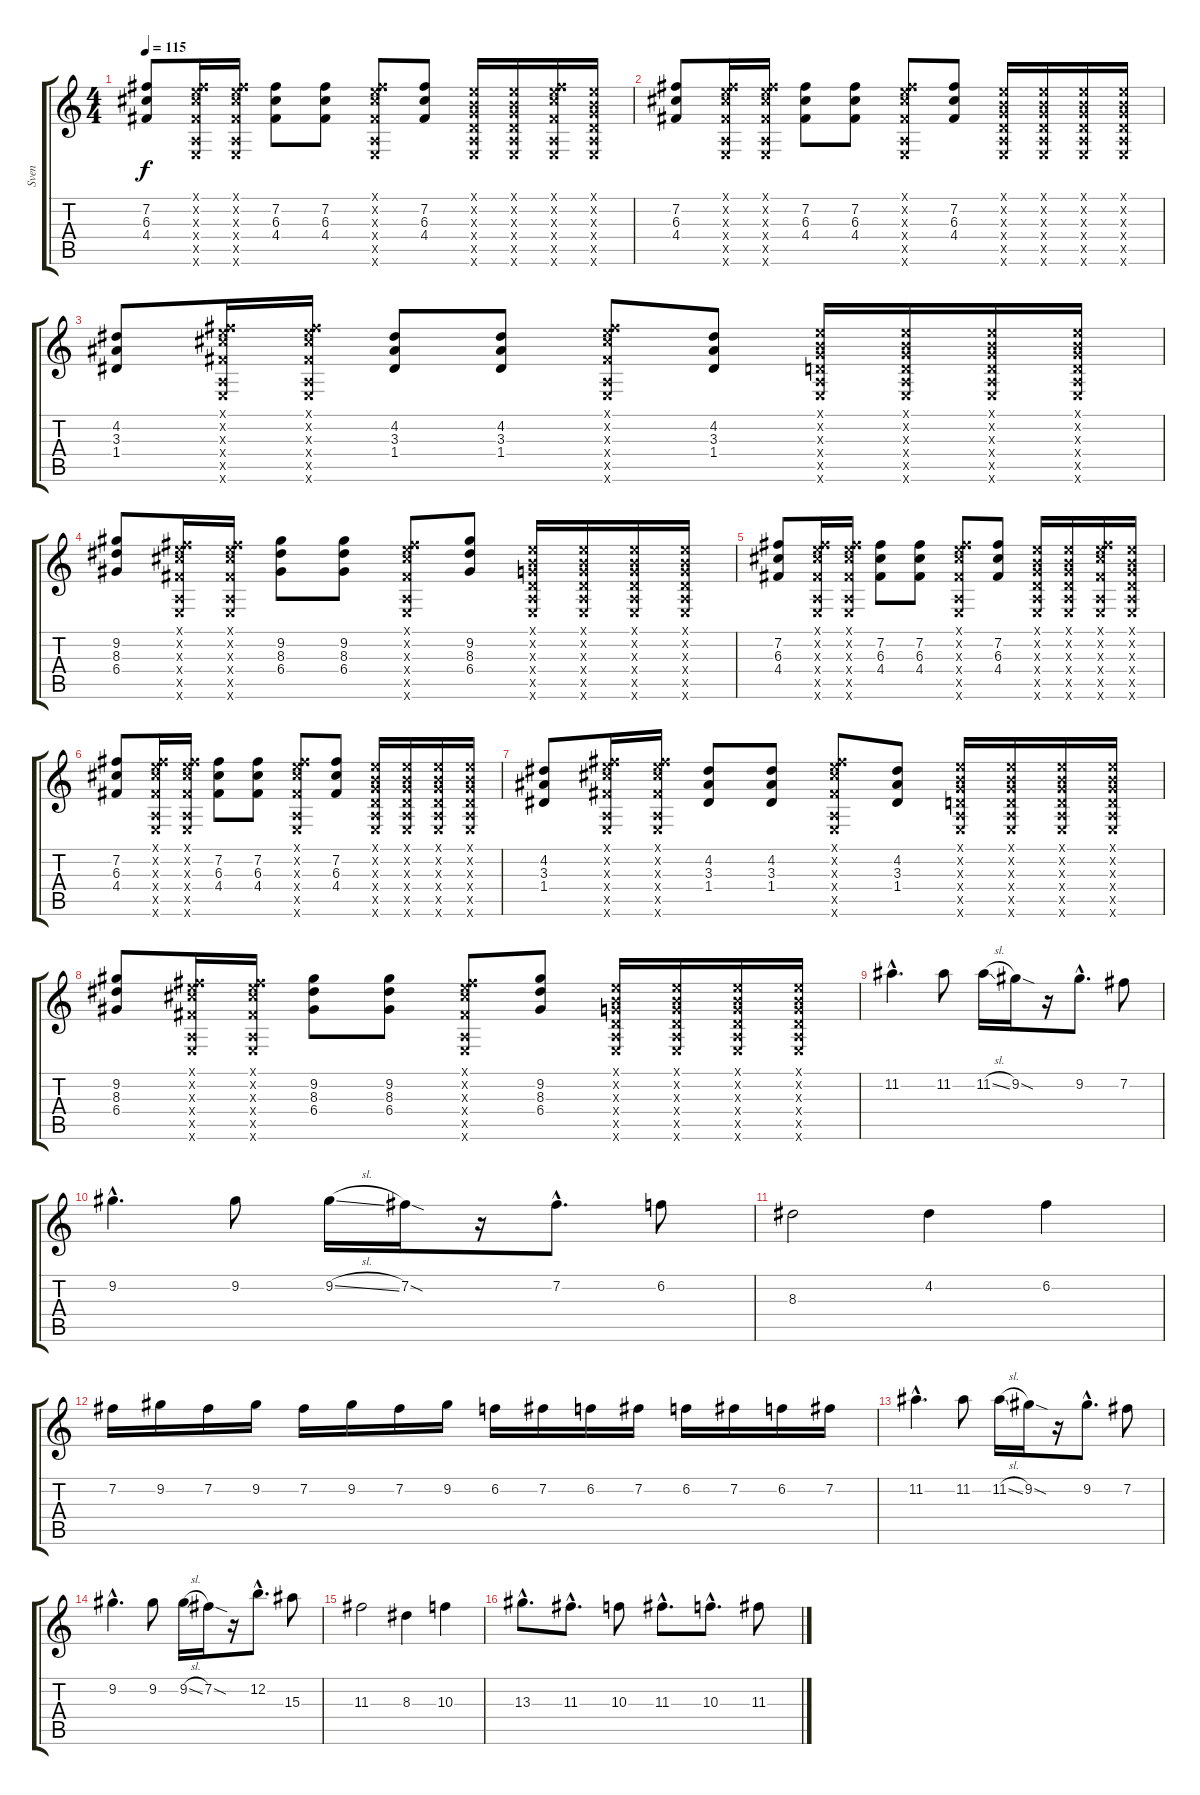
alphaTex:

\track ("Sven" "Sven") {instrument distortionguitar}
\staff {score tabs}
\tuning (E4 B3 G3 D3 A2 E2) {hide}
\ts (4 4)
\tempo 115
\clef g2
\ks c
(7.2 6.3 4.4).8{dy f volume 11 instrument overdrivenguitar} (0.1{x} 7.2{x} 6.3{x} 4.4{x} 0.5{x} 0.6{x}).16 (0.1{x} 7.2{x} 6.3{x} 4.4{x} 0.5{x} 0.6{x}).16 (7.2 6.3 4.4).8 (7.2 6.3 4.4).8 (0.1{x} 7.2{x} 6.3{x} 4.4{x} 0.5{x} 0.6{x}).8 (7.2 6.3 4.4).8 (0.1{x} 0.2{x} 0.3{x} 0.4{x} 0.5{x} 0.6{x}).16 (0.1{x} 0.2{x} 0.3{x} 0.4{x} 0.5{x} 0.6{x}).16 (0.1{x} 7.2{x} 6.3{x} 4.4{x} 0.5{x} 0.6{x}).16 (0.1{x} 0.2{x} 0.3{x} 0.4{x} 0.5{x} 0.6{x}).16 |
(7.2 6.3 4.4).8 (0.1{x} 7.2{x} 6.3{x} 4.4{x} 0.5{x} 0.6{x}).16 (0.1{x} 7.2{x} 6.3{x} 4.4{x} 0.5{x} 0.6{x}).16 (7.2 6.3 4.4).8 (7.2 6.3 4.4).8 (0.1{x} 7.2{x} 6.3{x} 4.4{x} 0.5{x} 0.6{x}).8 (7.2 6.3 4.4).8 (0.1{x} 0.2{x} 0.3{x} 0.4{x} 0.5{x} 0.6{x}).16 (0.1{x} 0.2{x} 0.3{x} 0.4{x} 0.5{x} 0.6{x}).16 (0.1{x} 0.2{x} 0.3{x} 0.4{x} 0.5{x} 0.6{x}).16 (0.1{x} 0.2{x} 0.3{x} 0.4{x} 0.5{x} 0.6{x}).16 |
(4.2 3.3 1.4).8 (0.1{x} 7.2{x} 6.3{x} 4.4{x} 0.5{x} 0.6{x}).16 (0.1{x} 7.2{x} 6.3{x} 4.4{x} 0.5{x} 0.6{x}).16 (4.2 3.3 1.4).8 (4.2 3.3 1.4).8 (0.1{x} 7.2{x} 6.3{x} 4.4{x} 0.5{x} 0.6{x}).8 (4.2 3.3 1.4).8 (0.1{x} 0.2{x} 0.3{x} 0.4{x} 0.5{x} 0.6{x}).16 (0.1{x} 0.2{x} 0.3{x} 0.4{x} 0.5{x} 0.6{x}).16 (0.1{x} 0.2{x} 0.3{x} 0.4{x} 0.5{x} 0.6{x}).16 (0.1{x} 0.2{x} 0.3{x} 0.4{x} 0.5{x} 0.6{x}).16 |
(9.2 8.3 6.4).8 (0.1{x} 7.2{x} 6.3{x} 4.4{x} 0.5{x} 0.6{x}).16 (0.1{x} 7.2{x} 6.3{x} 4.4{x} 0.5{x} 0.6{x}).16 (9.2 8.3 6.4).8 (9.2 8.3 6.4).8 (0.1{x} 7.2{x} 6.3{x} 4.4{x} 0.5{x} 0.6{x}).8 (9.2 8.3 6.4).8 (0.1{x} 0.2{x} 0.3{x} 0.4{x} 0.5{x} 0.6{x}).16 (0.1{x} 0.2{x} 0.3{x} 0.4{x} 0.5{x} 0.6{x}).16 (0.1{x} 0.2{x} 0.3{x} 0.4{x} 0.5{x} 0.6{x}).16 (0.1{x} 0.2{x} 0.3{x} 0.4{x} 0.5{x} 0.6{x}).16 |
(7.2 6.3 4.4).8{volume 11 instrument overdrivenguitar} (0.1{x} 7.2{x} 6.3{x} 4.4{x} 0.5{x} 0.6{x}).16 (0.1{x} 7.2{x} 6.3{x} 4.4{x} 0.5{x} 0.6{x}).16 (7.2 6.3 4.4).8 (7.2 6.3 4.4).8 (0.1{x} 7.2{x} 6.3{x} 4.4{x} 0.5{x} 0.6{x}).8 (7.2 6.3 4.4).8 (0.1{x} 0.2{x} 0.3{x} 0.4{x} 0.5{x} 0.6{x}).16 (0.1{x} 0.2{x} 0.3{x} 0.4{x} 0.5{x} 0.6{x}).16 (0.1{x} 7.2{x} 6.3{x} 4.4{x} 0.5{x} 0.6{x}).16 (0.1{x} 0.2{x} 0.3{x} 0.4{x} 0.5{x} 0.6{x}).16 |
(7.2 6.3 4.4).8 (0.1{x} 7.2{x} 6.3{x} 4.4{x} 0.5{x} 0.6{x}).16 (0.1{x} 7.2{x} 6.3{x} 4.4{x} 0.5{x} 0.6{x}).16 (7.2 6.3 4.4).8 (7.2 6.3 4.4).8 (0.1{x} 7.2{x} 6.3{x} 4.4{x} 0.5{x} 0.6{x}).8 (7.2 6.3 4.4).8 (0.1{x} 0.2{x} 0.3{x} 0.4{x} 0.5{x} 0.6{x}).16 (0.1{x} 0.2{x} 0.3{x} 0.4{x} 0.5{x} 0.6{x}).16 (0.1{x} 0.2{x} 0.3{x} 0.4{x} 0.5{x} 0.6{x}).16 (0.1{x} 0.2{x} 0.3{x} 0.4{x} 0.5{x} 0.6{x}).16 |
(4.2 3.3 1.4).8 (0.1{x} 7.2{x} 6.3{x} 4.4{x} 0.5{x} 0.6{x}).16 (0.1{x} 7.2{x} 6.3{x} 4.4{x} 0.5{x} 0.6{x}).16 (4.2 3.3 1.4).8 (4.2 3.3 1.4).8 (0.1{x} 7.2{x} 6.3{x} 4.4{x} 0.5{x} 0.6{x}).8 (4.2 3.3 1.4).8 (0.1{x} 0.2{x} 0.3{x} 0.4{x} 0.5{x} 0.6{x}).16 (0.1{x} 0.2{x} 0.3{x} 0.4{x} 0.5{x} 0.6{x}).16 (0.1{x} 0.2{x} 0.3{x} 0.4{x} 0.5{x} 0.6{x}).16 (0.1{x} 0.2{x} 0.3{x} 0.4{x} 0.5{x} 0.6{x}).16 |
(9.2 8.3 6.4).8 (0.1{x} 7.2{x} 6.3{x} 4.4{x} 0.5{x} 0.6{x}).16 (0.1{x} 7.2{x} 6.3{x} 4.4{x} 0.5{x} 0.6{x}).16 (9.2 8.3 6.4).8 (9.2 8.3 6.4).8 (0.1{x} 7.2{x} 6.3{x} 4.4{x} 0.5{x} 0.6{x}).8 (9.2 8.3 6.4).8 (0.1{x} 0.2{x} 0.3{x} 0.4{x} 0.5{x} 0.6{x}).16 (0.1{x} 0.2{x} 0.3{x} 0.4{x} 0.5{x} 0.6{x}).16 (0.1{x} 0.2{x} 0.3{x} 0.4{x} 0.5{x} 0.6{x}).16 (0.1{x} 0.2{x} 0.3{x} 0.4{x} 0.5{x} 0.6{x}).16 |
11.2{hac}.4{d volume 16} 11.2.8 11.2{sl}.16 9.2{sod}.16 r.16 9.2{hac}.8{d} 7.2.8 |
9.2{hac}.4{d volume 16} 9.2.8 9.2{sl}.16 7.2{sod}.16 r.16 7.2{hac}.8{d} 6.2.8 |
8.3.2 4.2.4 6.2.4 |
7.2.16 9.2.16 7.2.16 9.2.16 7.2.16 9.2.16 7.2.16 9.2.16 6.2.16 7.2.16 6.2.16 7.2.16 6.2.16 7.2.16 6.2.16 7.2.16 |
11.2{hac}.4{d volume 16} 11.2.8 11.2{sl}.16 9.2{sod}.16 r.16 9.2{hac}.8{d} 7.2.8 |
9.2{hac}.4{d volume 16} 9.2.8 9.2{sl}.16 7.2{sod}.16 r.16 12.2{hac}.8{d} 15.3.8 |
11.3.2 8.3.4 10.3.4 |
13.3{hac}.8{d} 11.3{hac}.8{d} 10.3.8 11.3{hac}.8{d} 10.3{hac}.8{d} 11.3.8
